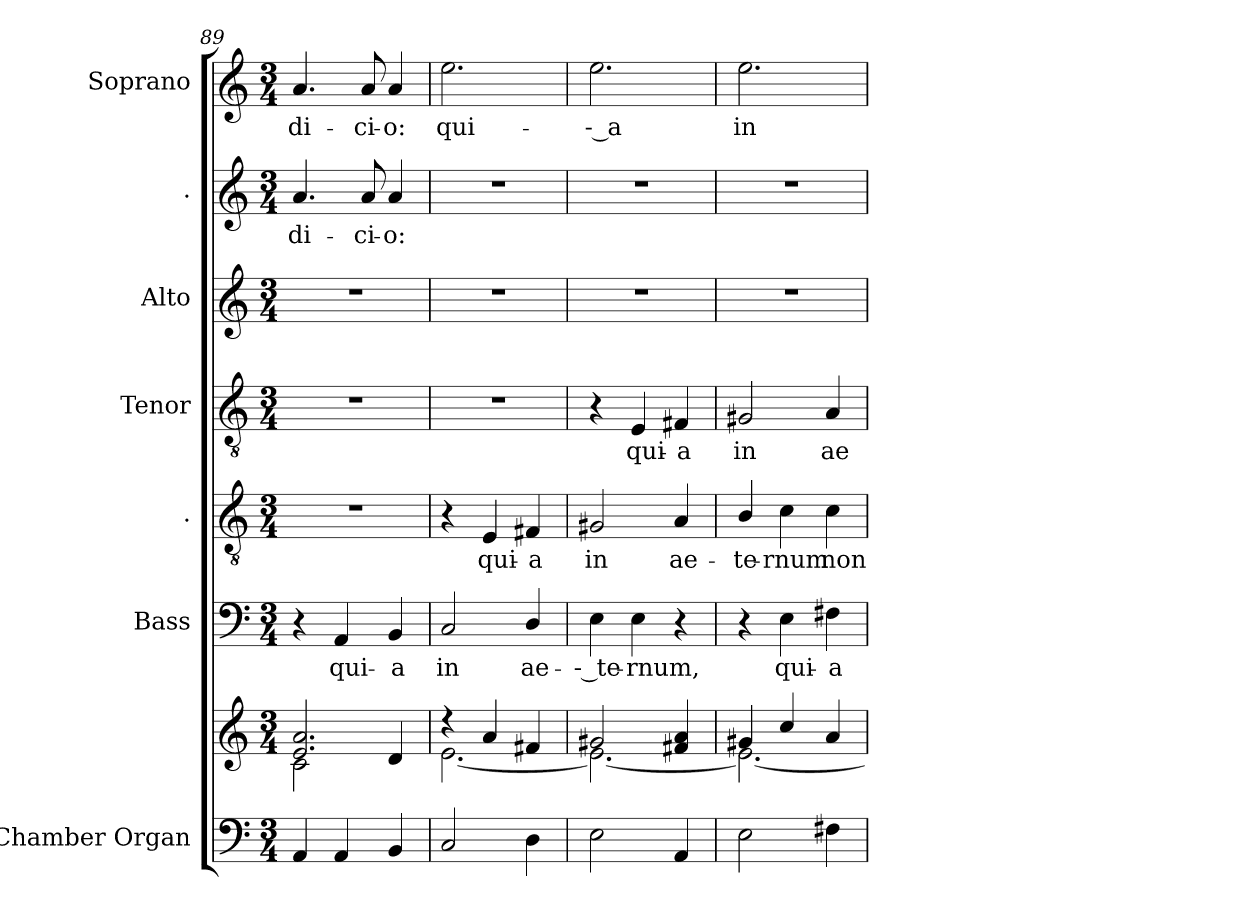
**kern	**kern	**kern	**text	**kern	**text	**kern	**text	**kern	**kern	**text	**kern	**text
*part7	*part7	*part6	*part6	*part5	*part5	*part4	*part4	*part3	*part2	*part2	*part1	*part1
*staff8	*staff7	*staff6	*staff6	*staff5	*staff5	*staff4	*staff4	*staff3	*staff2	*staff2	*staff1	*staff1
*I"Chamber  Organ	*	*I"Bass	*	*I".	*	*I"Tenor	*	*I"Alto	*I".	*	*I"Soprano	*
*I'Org.	*	*I'B.	*	*	*	*I'T.	*	*I'A.	*	*	*I'S.	*
*clefF4	*clefG2	*clefF4	*	*clefGv2	*	*clefGv2	*	*clefG2	*clefG2	*	*clefG2	*
*	*	*	*	*ITrd7c12	*	*ITrd7c12	*	*	*	*	*	*
*k[]	*k[]	*k[]	*	*k[]	*	*k[]	*	*k[]	*k[]	*	*k[]	*
*C:	*C:	*C:	*	*C:	*	*C:	*	*C:	*C:	*	*C:	*
*M3/4	*M3/4	*M3/4	*	*M3/4	*	*M3/4	*	*M3/4	*M3/4	*	*M3/4	*
=89	=89	=89	=89	=89	=89	=89	=89	=89	=89	=89	=89	=89
*	*^	*	*	*	*	*	*	*	*	*	*	*
!	!	!	!	!	!LO:N:vis=1	!	!LO:N:vis=1	!	!LO:N:vis=1	!	!	!	!
!	!	!	!	!	!	!	!	!	!	!	!LO:LY:b:color=#000000	!	!
!	!	!	!	!	!	!	!	!	!	!	!	!	!LO:LY:b:color=#000000
4AAi/	2.ei/ 2.ai	2ci\	4r	.	2.r	.	2.r	.	2.r	4.ai/	-di-	4.ai/	-di-
!	!	!	!	!LO:LY:b:color=#000000	!	!	!	!	!	!	!	!	!
4AAi/	.	.	4AAi/	qui-	.	.	.	.	.	.	.	.	.
!	!	!	!	!	!	!	!	!	!	!	!LO:LY:b:color=#000000	!	!
!	!	!	!	!	!	!	!	!	!	!	!	!	!LO:LY:b:color=#000000
.	.	.	.	.	.	.	.	.	.	8ai/	-ci-	8ai/	-ci-
!	!	!	!	!LO:LY:b:color=#000000	!	!	!	!	!	!	!	!	!
!	!	!	!	!	!	!	!	!	!	!	!LO:LY:b:color=#000000	!	!
!	!	!	!	!	!	!	!	!	!	!	!	!	!LO:LY:b:color=#000000
4BBi/	.	4di/	4BBi/	-a	.	.	.	.	.	4ai/	-o:	4ai/	-o:
=90	=90	=90	=90	=90	=90	=90	=90	=90	=90	=90	=90	=90	=90
!	!	!	!	!LO:LY:b:color=#000000	!	!	!LO:N:vis=1	!	!LO:N:vis=1	!LO:N:vis=1	!	!	!
!	!	!	!	!	!	!	!	!	!	!	!	!	!LO:LY:b:color=#000000
2Ci/	4r	[2.ei\	2Ci/	in	4r	.	2.r	.	2.r	2.r	.	2.eei\	qui-
!	!	!	!	!	!	!LO:LY:b:color=#000000	!	!	!	!	!	!	!
.	4ai/	.	.	.	4EEi/	qui-	.	.	.	.	.	.	.
!	!	!	!	!LO:LY:b:color=#000000	!	!	!	!	!	!	!	!	!
!	!	!	!	!	!	!LO:LY:b:color=#000000	!	!	!	!	!	!	!
4Di\	4f#Xi/	.	4Di/	ae-	4FF#Xi/	-a	.	.	.	.	.	.	.
=91	=91	=91	=91	=91	=91	=91	=91	=91	=91	=91	=91	=91	=91
!	!	!	!	!LO:LY:b:color=#000000	!	!	!	!	!	!	!	!	!
!	!	!	!	!	!	!LO:LY:b:color=#000000	!	!	!LO:N:vis=1	!LO:N:vis=1	!	!	!
!	!	!	!	!	!	!	!	!	!	!	!	!	!LO:LY:b:color=#000000
2Ei\	2g#Xi/	2.ei\_	4Ei\	-- te-	2GG#Xi/	in	4r	.	2.r	2.r	.	2.eei\	-- a
!	!	!	!	!LO:LY:b:color=#000000	!	!	!	!	!	!	!	!	!
!	!	!	!	!	!	!	!	!LO:LY:b:color=#000000	!	!	!	!	!
.	.	.	4Ei\	-rnum,	.	.	4EEi/	qui-	.	.	.	.	.
!	!	!	!	!	!	!LO:LY:b:color=#000000	!	!	!	!	!	!	!
!	!	!	!	!	!	!	!	!LO:LY:b:color=#000000	!	!	!	!	!
4AAi/	4f#Xi/ 4ai	.	4r	.	4AAi/	ae-	4FF#Xi/	-a	.	.	.	.	.
=92	=92	=92	=92	=92	=92	=92	=92	=92	=92	=92	=92	=92	=92
!	!	!	!	!	!	!LO:LY:b:color=#000000	!	!	!	!	!	!	!
!	!	!	!	!	!	!	!	!LO:LY:b:color=#000000	!LO:N:vis=1	!LO:N:vis=1	!	!	!
!	!	!	!	!	!	!	!	!	!	!	!	!	!LO:LY:b:color=#000000
2Ei\	4g#Xi/	2.ei\_	4r	.	4BBi/	-te-	2GG#Xi/	in	2.r	2.r	.	2.eei\	in
!	!	!	!	!LO:LY:b:color=#000000	!	!	!	!	!	!	!	!	!
!	!	!	!	!	!	!LO:LY:b:color=#000000	!	!	!	!	!	!	!
.	4cci/	.	4Ei\	qui-	4Ci\	-rnum	.	.	.	.	.	.	.
!	!	!	!	!LO:LY:b:color=#000000	!	!	!	!	!	!	!	!	!
!	!	!	!	!	!	!LO:LY:b:color=#000000	!	!	!	!	!	!	!
!	!	!	!	!	!	!	!	!LO:LY:b:color=#000000	!	!	!	!	!
4F#Xi\	4ai/	.	4F#Xi\	-a	4Ci\	non	4AAi/	ae-	.	.	.	.	.
*	*v	*v	*	*	*	*	*	*	*	*	*	*	*
=	=	=	=	=	=	=	=	=	=	=	=	=
*-	*-	*-	*-	*-	*-	*-	*-	*-	*-	*-	*-	*-
